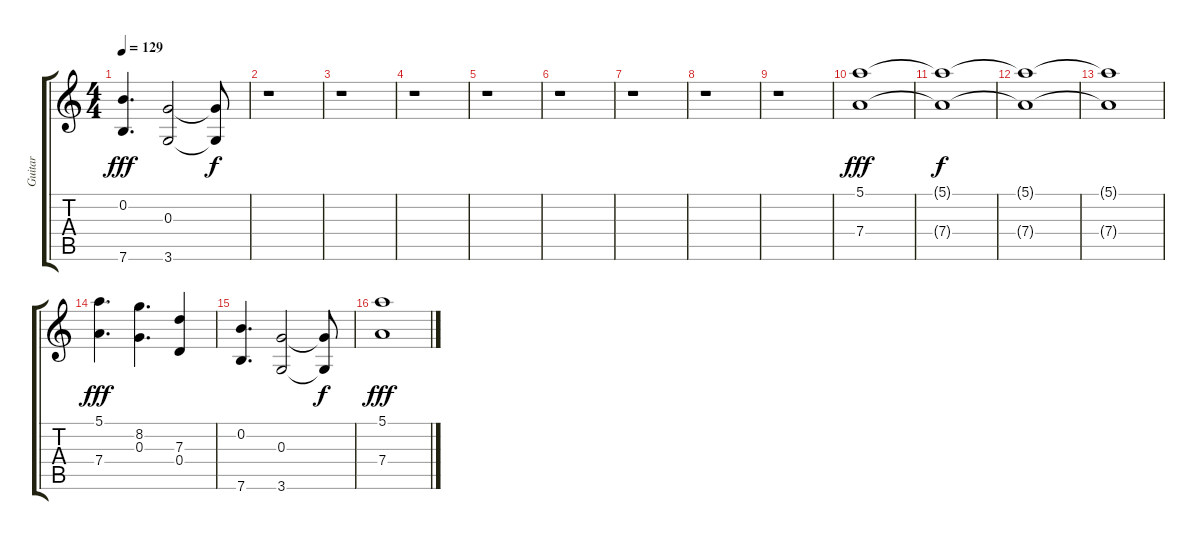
\track ("Guitar" "Guitar") {instrument distortionguitar}
\staff {score tabs}
\tuning (E4 B3 G3 D3 A2 E2) {hide}
\ts (4 4)
\tempo 129
\clef g2
\ks c
(0.2 7.6).4{d dy fff} (0.3 3.6).2 (0.3{t} 3.6{t}).8{dy f volume 4} |
r.1 |
r.1 |
r.1 |
r.1 |
r.1 |
r.1 |
r.1 |
r.1{volume 4} |
(5.1 7.4).1{dy fff volume 7} |
(5.1{t} 7.4{t}).1{dy f} |
(5.1{t} 7.4{t}).1 |
(5.1{t} 7.4{t}).1 |
(5.1 7.4).4{d dy fff} (8.2 0.3).4{d} (7.3 0.4).4 |
(0.2 7.6).4{d} (0.3 3.6).2 (0.3{t} 3.6{t}).8{dy f} |
(5.1 7.4).1{dy fff}
